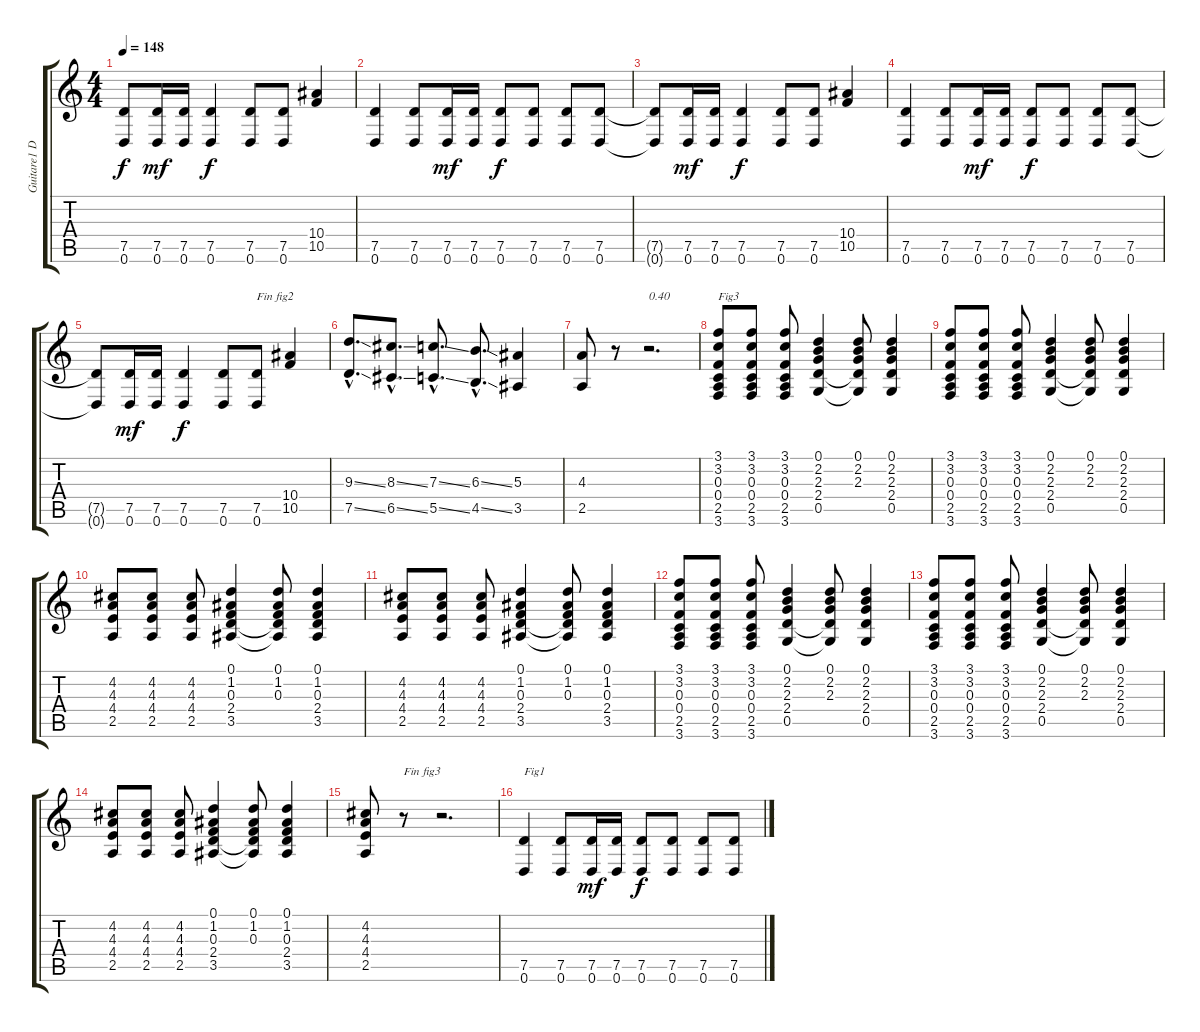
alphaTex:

\track ("Guitare1 D" "Guitare1 D") {instrument distortionguitar}
\staff {score tabs}
\tuning (D4 A3 F3 C3 G2 D2) {hide}
\ts (4 4)
\tempo 148
\clef g2
\ks c
(7.5{t} 0.6{t}).8{dy f} (7.5 0.6).16{dy mf} (7.5 0.6).16 (7.5 0.6).4{dy f} (7.5 0.6).8 (7.5 0.6).8 (10.4 10.5).4 |
(7.5 0.6).4 (7.5 0.6).8 (7.5 0.6).16{dy mf} (7.5 0.6).16 (7.5 0.6).8{dy f} (7.5 0.6).8 (7.5 0.6).8 (7.5 0.6).8 |
(7.5{t} 0.6{t}).8 (7.5 0.6).16{dy mf} (7.5 0.6).16 (7.5 0.6).4{dy f} (7.5 0.6).8 (7.5 0.6).8 (10.4 10.5).4 |
(7.5 0.6).4 (7.5 0.6).8 (7.5 0.6).16{dy mf} (7.5 0.6).16 (7.5 0.6).8{dy f} (7.5 0.6).8 (7.5 0.6).8 (7.5 0.6).8 |
(7.5{t} 0.6{t}).8 (7.5 0.6).16{dy mf} (7.5 0.6).16 (7.5 0.6).4{dy f} (7.5 0.6).8 (7.5 0.6).8{txt "Fin fig2"} (10.4 10.5).4 |
(9.3{ss hac} 7.5{ss hac}).8{d} (8.3{ss hac} 6.5{ss hac}).8{d} (7.3{ss hac} 5.5{ss hac}).8{d} (6.3{ss hac} 4.5{ss hac}).8{d} (5.3 3.5).4 |
(4.3 2.5).8 r.8 r.2{d txt "0.40"} |
(3.1 3.2 0.3 0.4 2.5 3.6).8{txt "Fig3"} (3.1 3.2 0.3 0.4 2.5 3.6).8 (3.1 3.2 0.3 0.4 2.5 3.6).8 (0.1 2.2 2.3 2.4 0.5).4 (0.1 2.2 2.3 2.4{t} 0.5{t}).8 (0.1 2.2 2.3 2.4 0.5).4 |
(3.1 3.2 0.3 0.4 2.5 3.6).8 (3.1 3.2 0.3 0.4 2.5 3.6).8 (3.1 3.2 0.3 0.4 2.5 3.6).8 (0.1 2.2 2.3 2.4 0.5).4 (0.1 2.2 2.3 2.4{t} 0.5{t}).8 (0.1 2.2 2.3 2.4 0.5).4 |
(4.2 4.3 4.4 2.5).8 (4.2 4.3 4.4 2.5).8 (4.2 4.3 4.4 2.5).8 (0.1 1.2 0.3 2.4 3.5).4 (0.1 1.2 0.3 2.4{t} 3.5{t}).8 (0.1 1.2 0.3 2.4 3.5).4 |
(4.2 4.3 4.4 2.5).8 (4.2 4.3 4.4 2.5).8 (4.2 4.3 4.4 2.5).8 (0.1 1.2 0.3 2.4 3.5).4 (0.1 1.2 0.3 2.4{t} 3.5{t}).8 (0.1 1.2 0.3 2.4 3.5).4 |
(3.1 3.2 0.3 0.4 2.5 3.6).8 (3.1 3.2 0.3 0.4 2.5 3.6).8 (3.1 3.2 0.3 0.4 2.5 3.6).8 (0.1 2.2 2.3 2.4 0.5).4 (0.1 2.2 2.3 2.4{t} 0.5{t}).8 (0.1 2.2 2.3 2.4 0.5).4 |
(3.1 3.2 0.3 0.4 2.5 3.6).8 (3.1 3.2 0.3 0.4 2.5 3.6).8 (3.1 3.2 0.3 0.4 2.5 3.6).8 (0.1 2.2 2.3 2.4 0.5).4 (0.1 2.2 2.3 2.4{t} 0.5{t}).8 (0.1 2.2 2.3 2.4 0.5).4 |
(4.2 4.3 4.4 2.5).8 (4.2 4.3 4.4 2.5).8 (4.2 4.3 4.4 2.5).8 (0.1 1.2 0.3 2.4 3.5).4 (0.1 1.2 0.3 2.4{t} 3.5{t}).8 (0.1 1.2 0.3 2.4 3.5).4 |
(4.2 4.3 4.4 2.5).8 r.8{txt "Fin fig3"} r.2{d} |
(7.5 0.6).4{txt "Fig1"} (7.5 0.6).8 (7.5 0.6).16{dy mf} (7.5 0.6).16 (7.5 0.6).8{dy f} (7.5 0.6).8 (7.5 0.6).8 (7.5 0.6).8
